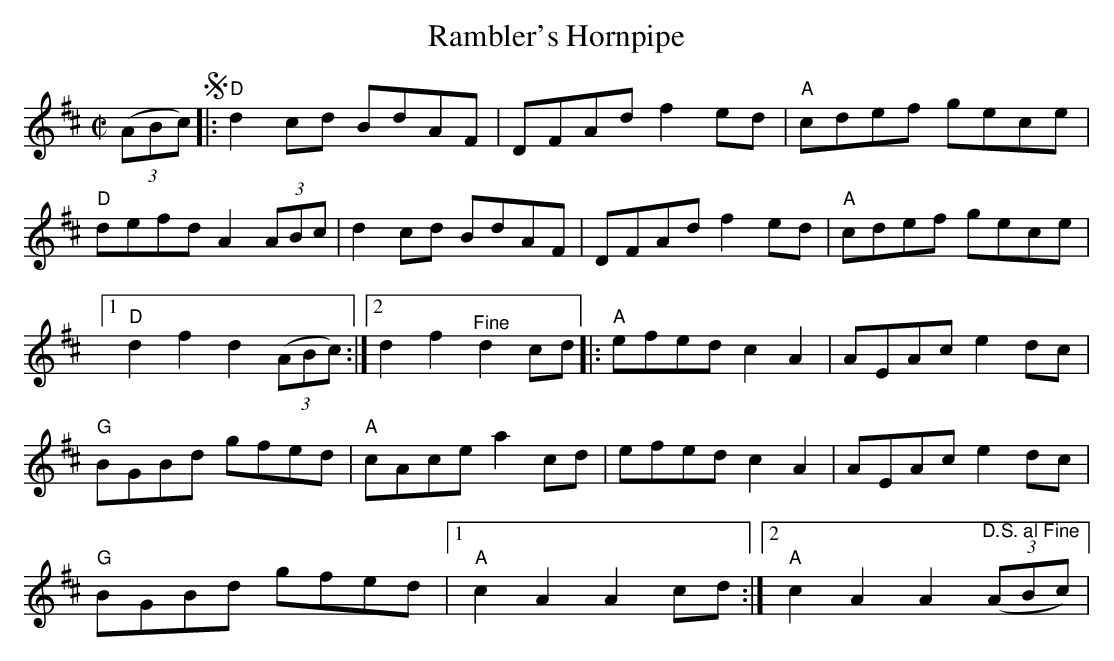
X:1
T:Rambler's Hornpipe
M:C|
L:1/8
K:D
((3ABc) !segno! |: "D"d2 cd BdAF | DFAd f2 ed | "A"cdef gece |
"D"defd A2 (3ABc | d2 cd BdAF | DFAd f2 ed | "A"cdef gece |
[1 "D"d2 f2 d2 ((3ABc) :| [2 d2 f2 "^Fine"d2 cd |: "A"efed c2 A2 | AEAc e2 dc |
"G"BGBd gfed | "A"cAce a2 cd | efed c2 A2 | AEAc e2 dc |
"G"BGBd gfed | [1 "A"c2 A2 A2 cd :| [2 "A"c2 A2 A2 "^D.S. al Fine"((3ABc) |
